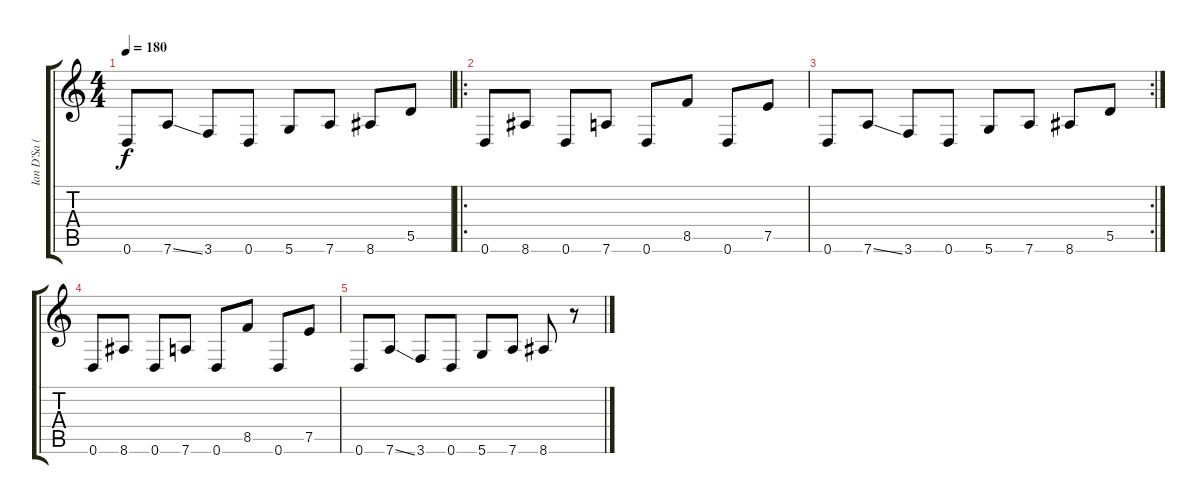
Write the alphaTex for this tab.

\track ("Ian D'Sa (Overdrive)" "Ian D'Sa (") {instrument distortionguitar}
\staff {score tabs}
\tuning (E4 B3 G3 D3 A2 D2) {hide}
\ts (4 4)
\tempo 180
\clef g2
\ks c
0.6.8{dy f} 7.6{ss}.8 3.6.8 0.6.8 5.6.8 7.6.8 8.6.8 5.5.8 |
\ro
0.6.8 8.6.8 0.6.8 7.6.8 0.6.8 8.5.8 0.6.8 7.5.8 |
\rc 2
0.6.8 7.6{ss}.8 3.6.8 0.6.8 5.6.8 7.6.8 8.6.8 5.5.8 |
0.6.8 8.6.8 0.6.8 7.6.8 0.6.8 8.5.8 0.6.8 7.5.8 |
0.6.8 7.6{ss}.8 3.6.8 0.6.8 5.6.8 7.6.8 8.6.8 r.8
